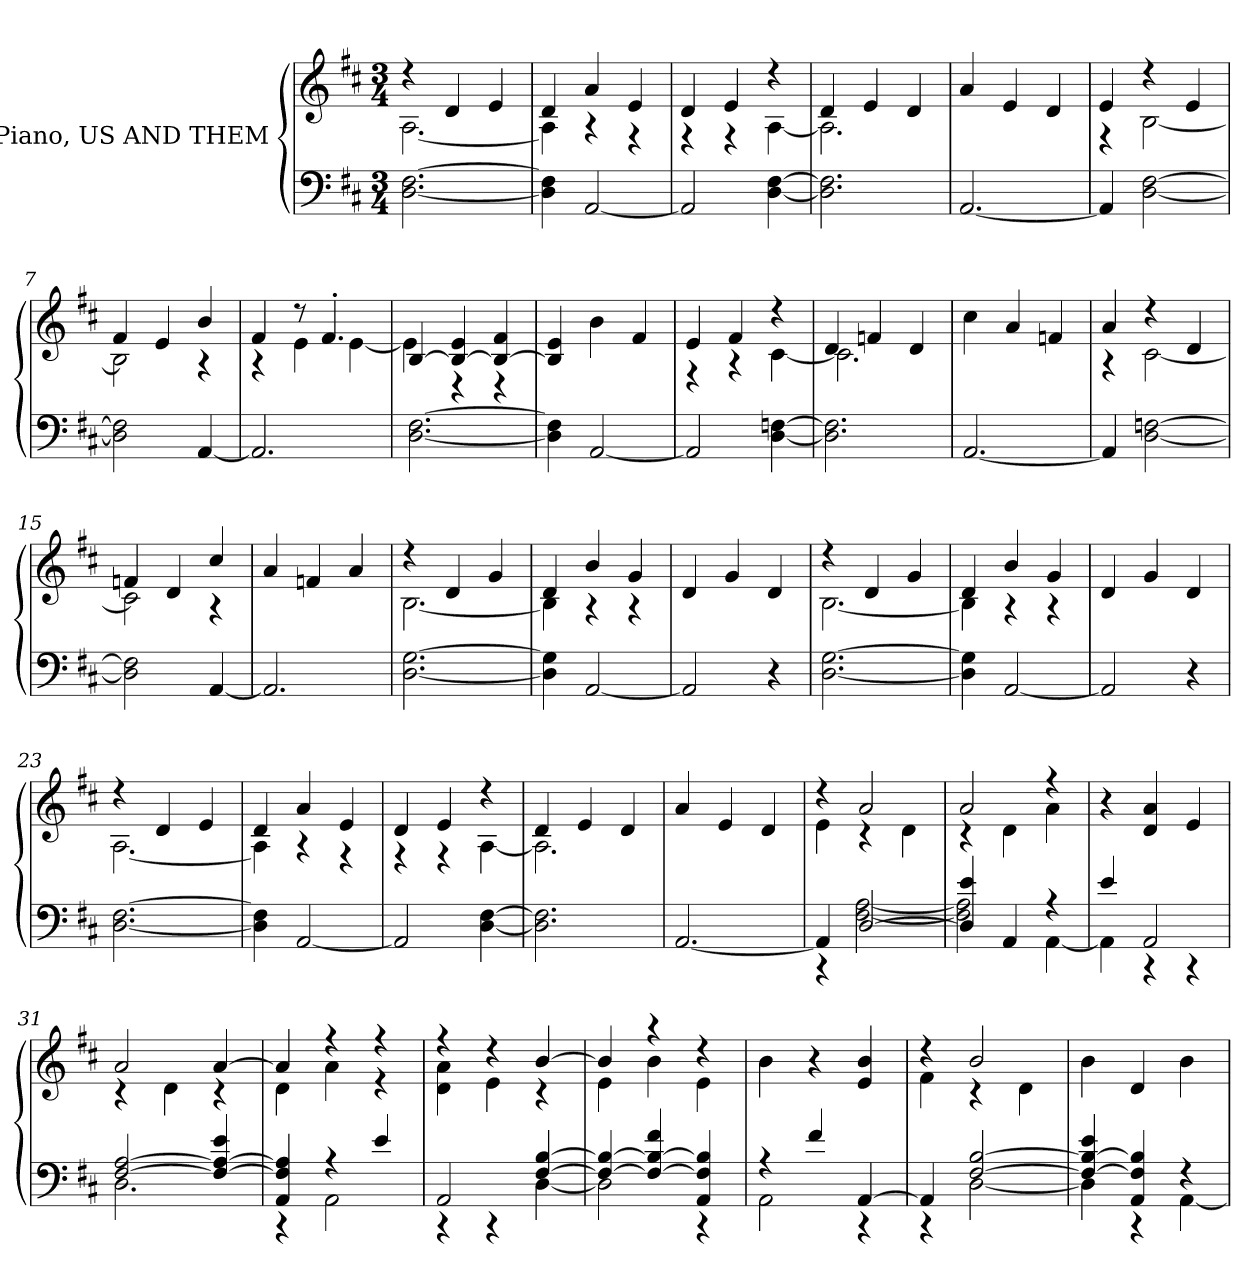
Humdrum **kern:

**kern	**kern
*part1	*part1
*staff2	*staff1
*I"Piano, US AND THEM	*
*clefF4	*clefG2
*k[f#c#]	*k[f#c#]
*M3/4	*M3/4
*MM147	*MM147
=1	=1
*	*^
[2.D\ [2.F#\	4r	[2.A\
.	4d/	.
.	4e/	.
=2	=2	=2
4D\] 4F#\]	4d/	4A\]
[2AA/	4a/	4r
.	4e/	4r
=3	=3	=3
2AA/]	4d/	4r
.	4e/	4r
[4D\ [4F#\	4r	[4A\
=4	=4	=4
2.D\] 2.F#\]	4d/	2.A\]
.	4e/	.
.	4d/	.
*	*v	*v
=5	=5
[2.AA/	4a/
.	4e/
.	4d/
=6	=6
*	*^
4AA/]	4e/	4r
[2D\ [2F#\	4r	[2B\
.	4e/	.
=7	=7	=7
2D\] 2F#\]	4f#/	2B\]
.	4e/	.
[4AA/	4b/	4r
=8	=8	=8
2.AA/]	4f#/	4r
.	8r	4e\
.	4.f#'/	.
.	.	[4e\
=9	=9	=9
[2.D\ [2.F#\	[4B/	4e\]
.	4B/_ 4e/	4r
.	4B/_ 4f#/	4r
*	*v	*v
!!LO:LB:g=z
=10	=10
4D\] 4F#\]	4B/] 4e/
[2AA/	4b\
.	4f#/
=11	=11
*	*^
2AA/]	4e/	4r
.	4f#/	4r
[4D\ [4Fn\	4r	[4c#\
=12	=12	=12
2.D\] 2.F\]	4d/	2.c#\]
.	4fn/	.
.	4d/	.
*	*v	*v
=13	=13
[2.AA/	4cc#\
.	4a/
.	4fn/
=14	=14
*	*^
4AA/]	4a/	4r
[2D\ [2Fn\	4r	[2c#\
.	4d/	.
=15	=15	=15
2D\] 2F\]	4fn/	2c#\]
.	4d/	.
[4AA/	4cc#/	4r
*	*v	*v
=16	=16
2.AA/]	4a/
.	4fn/
.	4a/
=17	=17
*	*^
[2.D\ [2.G\	4r	[2.B\
.	4d/	.
.	4g/	.
=18	=18	=18
4D\] 4G\]	4d/	4B\]
[2AA/	4b/	4r
.	4g/	4r
*	*v	*v
!!LO:LB:g=z
=19	=19
2AA/]	4d/
.	4g/
4r	4d/
=20	=20
*	*^
[2.D\ [2.G\	4r	[2.B\
.	4d/	.
.	4g/	.
=21	=21	=21
4D\] 4G\]	4d/	4B\]
[2AA/	4b/	4r
.	4g/	4r
*	*v	*v
=22	=22
2AA/]	4d/
.	4g/
4r	4d/
=23	=23
*	*^
[2.D\ [2.F#\	4r	[2.A\
.	4d/	.
.	4e/	.
=24	=24	=24
4D\] 4F#\]	4d/	4A\]
[2AA/	4a/	4r
.	4e/	4r
=25	=25	=25
2AA/]	4d/	4r
.	4e/	4r
[4D\ [4F#\	4r	[4A\
=26	=26	=26
2.D\] 2.F#\]	4d/	2.A\]
.	4e/	.
.	4d/	.
*	*v	*v
=27	=27
[2.AA/	4a/
.	4e/
.	4d/
=28	=28
*^	*^
4AA/]	4r	4r	4e\
[2D/	[2F#\ [2A\	2a/	4r
.	.	.	4d\
!!LO:LB:g=z	!!
=29	=29	=29	=29
4D/] 4e/	2F#\] 2A\]	2a/	4r
4AA/	.	.	4d\
4r	[4AA\	4r	4a\
*	*	*v	*v
=30	=30	=30
4e/	4AA\]	4r
2AA/	4r	4d/ 4a/
.	4r	4e/
=31	=31	=31
*	*	*^
[2F#/ [2A/	2.D\	2a/	4r
.	.	.	4d\
4F#/_ 4A/_ 4e/	.	[4a/	4r
=32	=32	=32	=32
4AA/ 4F#/] 4A/]	4r	4a/]	4d\
4r	2AA\	4r	4a\
4e/	.	4r	4r
=33	=33	=33	=33
2AA/	4r	4r	4d\ 4a\
.	4r	4r	4e\
[4F#/ [4B/	[4D\	[4b/	4r
=34	=34	=34	=34
4F#/_ 4B/_	2D\]	4b/]	4e\
4F#/_ 4B/_ 4f#/	.	4r	4b\
4AA/ 4F#/] 4B/]	4r	4r	4e\
*	*	*v	*v
=35	=35	=35
4r	2AA\	4b\
4f#/	.	4r
[4AA/	4r	4e/ 4b/
=36	=36	=36
*	*	*^
4AA/]	4r	4r	4f#\
[2F#/ [2B/	[2D\	2b/	4r
.	.	.	4d\
*	*	*v	*v
=37	=37	=37
4F#/_ 4B/_ 4e/	4D\]	4b\
4AA/ 4F#/] 4B/]	4r	4d/
4r	[4AA\	4b\
*v	*v	*
=	=
*-	*-
